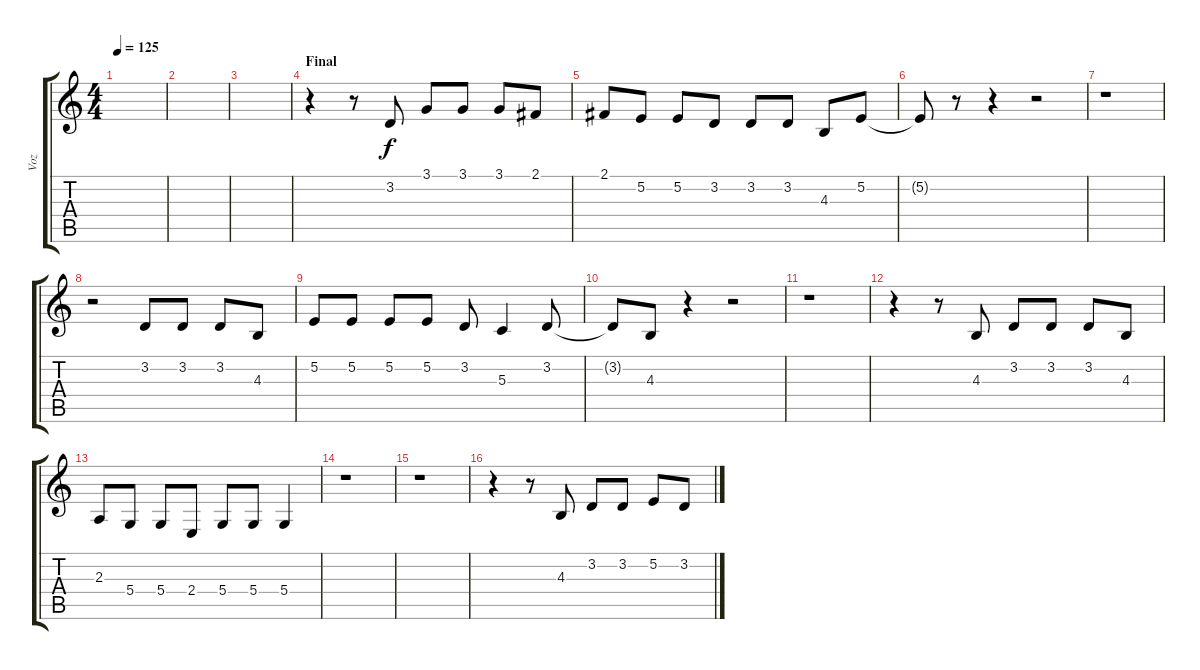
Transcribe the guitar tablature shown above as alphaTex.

\track ("Voz" "Voz") {instrument tuba}
\staff {score tabs}
\tuning (E4 B3 G3 D3 A2 E2) {hide}
\ts (4 4)
\tempo 125
\clef g2
\ks c
|
|
|
\section ("" "Final")
r.4 r.8 3.2.8 3.1.8 3.1.8 3.1.8 2.1.8 |
2.1.8 5.2.8 5.2.8 3.2.8 3.2.8 3.2.8 4.3.8 5.2.8 |
5.2{t}.8 r.8 r.4 r.2 |
r.1 |
r.2 3.2.8 3.2.8 3.2.8 4.3.8 |
5.2.8 5.2.8 5.2.8 5.2.8 3.2.8 5.3.4 3.2.8 |
3.2{t}.8 4.3.8 r.4 r.2 |
r.1 |
r.4 r.8 4.3.8 3.2.8 3.2.8 3.2.8 4.3.8 |
2.3.8 5.4.8 5.4.8 2.4.8 5.4.8 5.4.8 5.4.4 |
r.1 |
r.1 |
r.4 r.8 4.3.8 3.2.8 3.2.8 5.2.8 3.2.8
